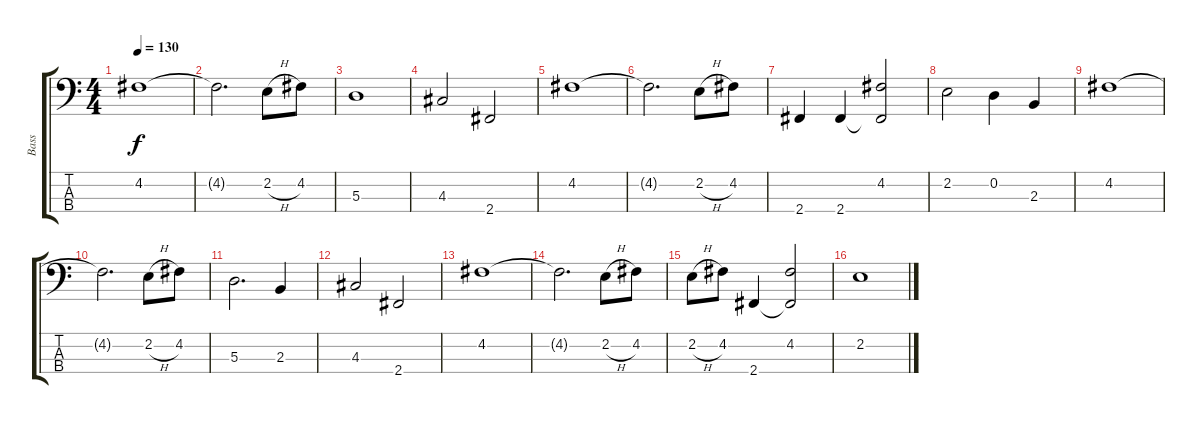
\track ("Bass" "Bass") {instrument electricbassfinger}
\staff {score tabs}
\tuning (G2 D2 A1 E1) {hide}
\ts (4 4)
\tempo 130
\clef f4
\ks c
4.2.1{dy f} |
4.2{t}.2{d} 2.2{h}.8 4.2.8 |
5.3.1 |
4.3.2 2.4.2 |
4.2.1 |
4.2{t}.2{d} 2.2{h}.8 4.2.8 |
2.4.4 2.4.4 (4.2 2.4{t}).2 |
2.2.2 0.2.4 2.3.4 |
4.2.1 |
4.2{t}.2{d} 2.2{h}.8 4.2.8 |
5.3.2{d} 2.3.4 |
4.3.2 2.4.2 |
4.2.1{volume 11} |
4.2{t}.2{d} 2.2{h}.8 4.2.8 |
2.2{h}.8 4.2.8 2.4.4 (4.2 2.4{t}).2 |
2.2.1
